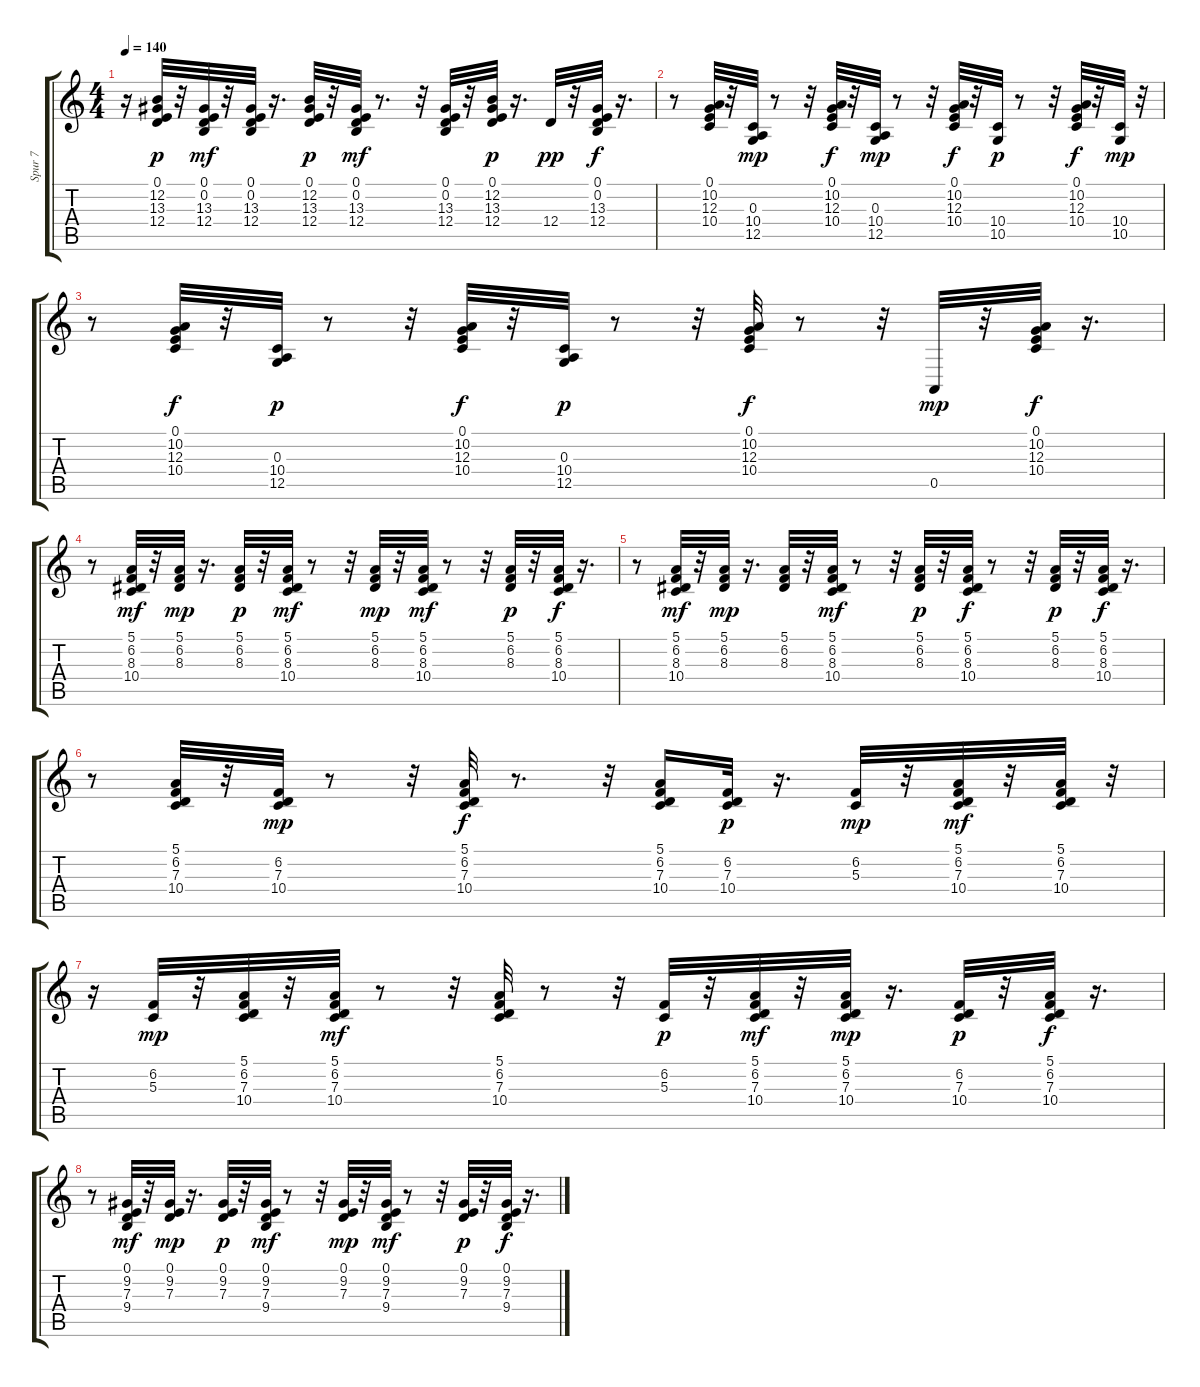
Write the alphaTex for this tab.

\track ("Spur 7" "Spur 7") {instrument harpsichord}
\staff {score tabs}
\tuning (E4 B3 G3 D3 A2 E2) {hide}
\ts (4 4)
\tempo 140
\clef g2
\ks c
r.16{dy mf} (0.1 12.2 13.3 12.4).32{dy p} r.32 (0.1 0.2 13.3 12.4).32{dy mf} r.32 (0.1 0.2 13.3 12.4).32 r.16{d} (0.1 12.2 13.3 12.4).32{dy p} r.32 (0.1 0.2 13.3 12.4).32{dy mf} r.8{d} r.32 (0.1 0.2 13.3 12.4).32 r.32 (0.1 12.2 13.3 12.4).32{dy p} r.16{d} 12.4.32{dy pp} r.32 (0.1 0.2 13.3 12.4).32{dy f} r.16{d} |
r.8 (0.1 10.2 12.3 10.4).32 r.32 (0.3 10.4 12.5).32{dy mp} r.8 r.32 (0.1 10.2 12.3 10.4).32{dy f} r.32 (0.3 10.4 12.5).32{dy mp} r.8 r.32 (0.1 10.2 12.3 10.4).32{dy f} r.32 (10.4 10.5).32{dy p} r.8 r.32 (0.1 10.2 12.3 10.4).32{dy f} r.32 (10.4 10.5).32{dy mp} r.32 |
r.8 (0.1 10.2 12.3 10.4).32{dy f} r.32 (0.3 10.4 12.5).32{dy p} r.8 r.32 (0.1 10.2 12.3 10.4).32{dy f} r.32 (0.3 10.4 12.5).32{dy p} r.8 r.32 (0.1 10.2 12.3 10.4).32{dy f} r.8 r.32 0.5.32{dy mp} r.32 (0.1 10.2 12.3 10.4).32{dy f} r.16{d} |
r.8 (5.1 6.2 8.3 10.4).32{dy mf} r.32 (5.1 6.2 8.3).32{dy mp} r.16{d} (5.1 6.2 8.3).32{dy p} r.32 (5.1 6.2 8.3 10.4).32{dy mf} r.8 r.32 (5.1 6.2 8.3).32{dy mp} r.32 (5.1 6.2 8.3 10.4).32{dy mf} r.8 r.32 (5.1 6.2 8.3).32{dy p} r.32 (5.1 6.2 8.3 10.4).32{dy f} r.16{d} |
r.8 (5.1 6.2 8.3 10.4).32{dy mf} r.32 (5.1 6.2 8.3).32{dy mp} r.16{d} (5.1 6.2 8.3).32 r.32 (5.1 6.2 8.3 10.4).32{dy mf} r.8 r.32 (5.1 6.2 8.3).32{dy p} r.32 (5.1 6.2 8.3 10.4).32{dy f} r.8 r.32 (5.1 6.2 8.3).32{dy p} r.32 (5.1 6.2 8.3 10.4).32{dy f} r.16{d} |
r.8 (5.1 6.2 7.3 10.4).32 r.32 (6.2 7.3 10.4).32{dy mp} r.8 r.32 (5.1 6.2 7.3 10.4).32{dy f} r.8{d} r.32 (5.1 6.2 7.3 10.4).16 (6.2 7.3 10.4).32{dy p} r.16{d} (6.2 5.3).32{dy mp} r.32 (5.1 6.2 7.3 10.4).32{dy mf} r.32 (5.1 6.2 7.3 10.4).32 r.32 |
r.16 (6.2 5.3).32{dy mp} r.32 (5.1 6.2 7.3 10.4).32 r.32 (5.1 6.2 7.3 10.4).32{dy mf} r.8 r.32 (5.1 6.2 7.3 10.4).32 r.8 r.32 (6.2 5.3).32{dy p} r.32 (5.1 6.2 7.3 10.4).32{dy mf} r.32 (5.1 6.2 7.3 10.4).32{dy mp} r.16{d} (6.2 7.3 10.4).32{dy p} r.32 (5.1 6.2 7.3 10.4).32{dy f} r.16{d} |
r.8 (0.1 9.2 7.3 9.4).32{dy mf} r.32 (0.1 9.2 7.3).32{dy mp} r.16{d} (0.1 9.2 7.3).32{dy p} r.32 (0.1 9.2 7.3 9.4).32{dy mf} r.8 r.32 (0.1 9.2 7.3).32{dy mp} r.32 (0.1 9.2 7.3 9.4).32{dy mf} r.8 r.32 (0.1 9.2 7.3).32{dy p} r.32 (0.1 9.2 7.3 9.4).32{dy f} r.16{d}
